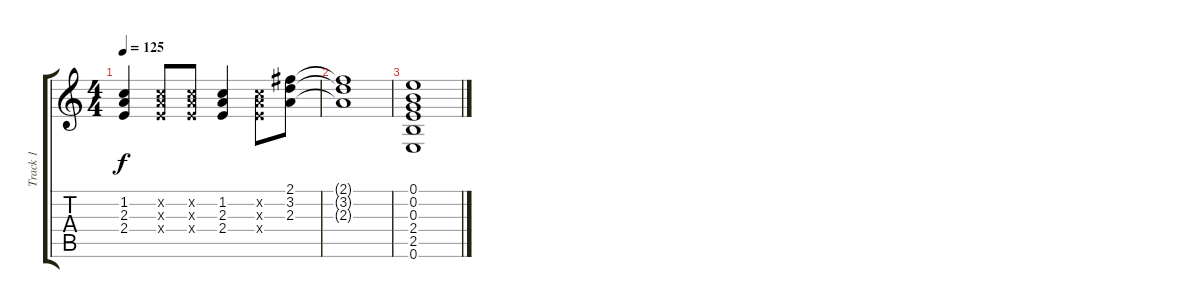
\track ("Track 1" "Track 1") {instrument acousticguitarsteel}
\staff {score tabs}
\tuning (E4 B3 G3 D3 A2 E2) {hide}
\ts (4 4)
\tempo 125
\clef g2
\ks c
(1.2 2.3 2.4).4{dy f} (1.2{x} 2.3{x} 2.4{x}).8 (1.2{x} 2.3{x} 2.4{x}).8 (1.2 2.3 2.4).4 (1.2{x} 2.3{x} 2.4{x}).8 (2.1 3.2 2.3).8 |
(2.1{t} 3.2{t} 2.3{t}).1 |
(0.1 0.2 0.3 2.4 2.5 0.6).1
